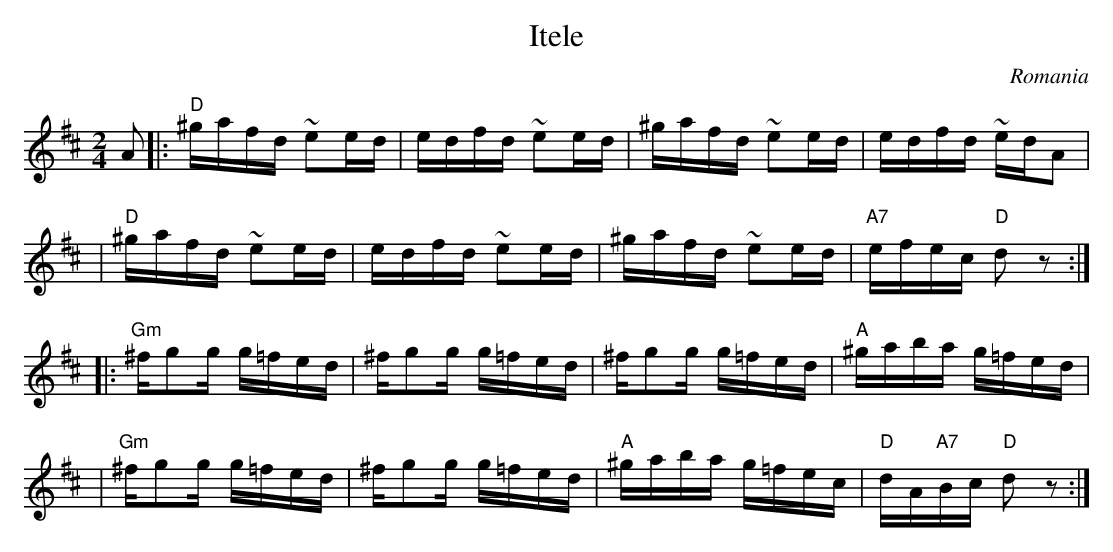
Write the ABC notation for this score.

X:1
T: Itele
O: Romania
M: 2/4
L: 1/16
K: D
A2 \
|: "D"^gafd ~e2ed | edfd ~e2ed | ^gafd ~e2ed | edfd ~edA2 |
|  "D"^gafd ~e2ed | edfd ~e2ed | ^gafd ~e2ed | "A7"efec "D"d2z2 :|
|: "Gm"^fg2g g=fed | ^fg2g g=fed | ^fg2g g=fed | "A"^gaba g=fed |
|  "Gm"^fg2g g=fed | ^fg2g g=fed | "A"^gaba g=fec | "D"dA"A7"Bc "D"d2z2 :|
